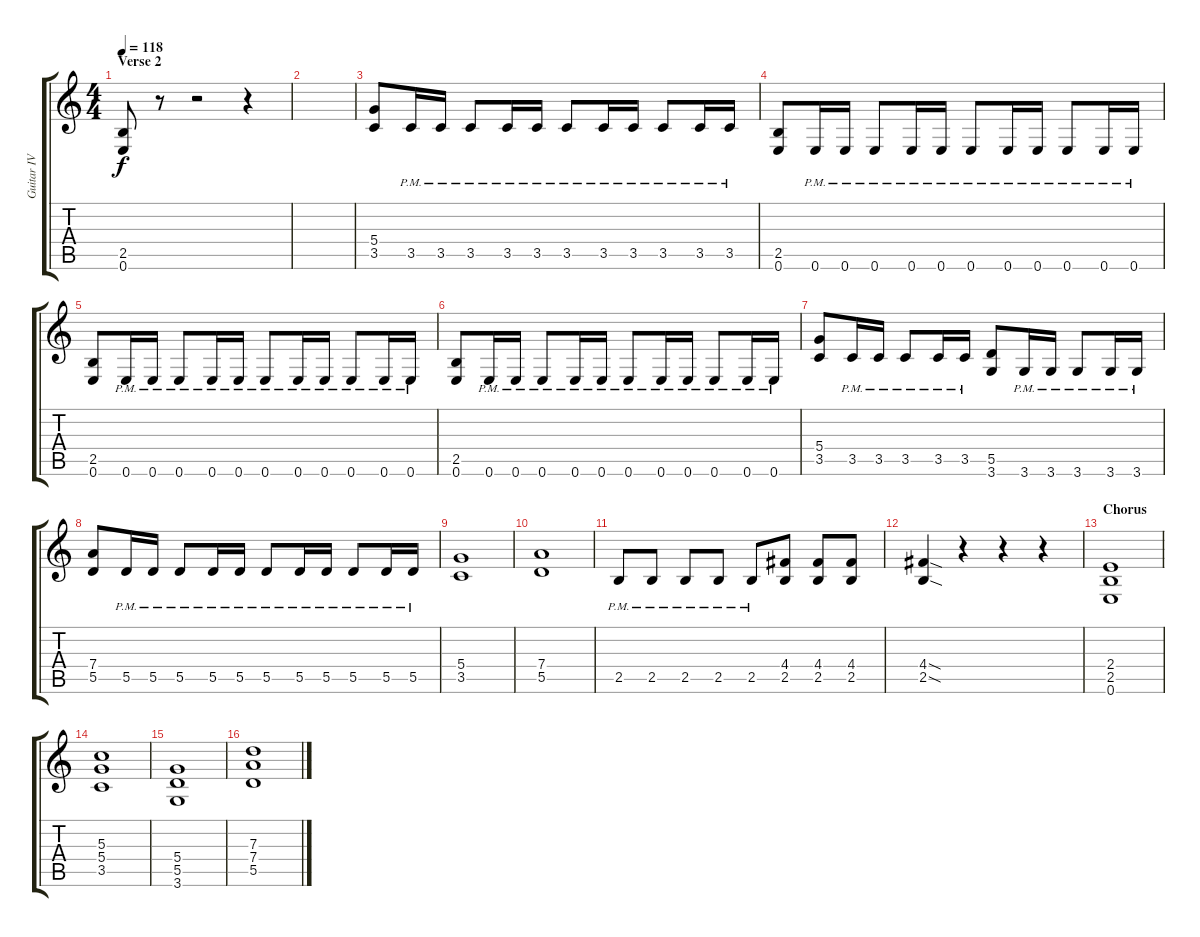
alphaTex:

\track ("Guitar IV" "Guitar IV") {instrument distortionguitar}
\staff {score tabs}
\tuning (E4 B3 G3 D3 A2 E2) {hide}
\ts (4 4)
\section ("" "Verse 2")
\tempo 118
\clef g2
\ks c
(2.5 0.6).8{dy f} r.8 r.2 r.4 |
|
(5.4 3.5).8 3.5{pm}.16 3.5{pm}.16 3.5{pm}.8 3.5{pm}.16 3.5{pm}.16 3.5{pm}.8 3.5{pm}.16 3.5{pm}.16 3.5{pm}.8 3.5{pm}.16 3.5{pm}.16 |
(2.5 0.6).8 0.6{pm}.16 0.6{pm}.16 0.6{pm}.8 0.6{pm}.16 0.6{pm}.16 0.6{pm}.8 0.6{pm}.16 0.6{pm}.16 0.6{pm}.8 0.6{pm}.16 0.6{pm}.16 |
(2.5 0.6).8 0.6{pm}.16 0.6{pm}.16 0.6{pm}.8 0.6{pm}.16 0.6{pm}.16 0.6{pm}.8 0.6{pm}.16 0.6{pm}.16 0.6{pm}.8 0.6{pm}.16 0.6{pm}.16 |
(2.5 0.6).8 0.6{pm}.16 0.6{pm}.16 0.6{pm}.8 0.6{pm}.16 0.6{pm}.16 0.6{pm}.8 0.6{pm}.16 0.6{pm}.16 0.6{pm}.8 0.6{pm}.16 0.6{pm}.16 |
(5.4 3.5).8 3.5{pm}.16 3.5{pm}.16 3.5{pm}.8 3.5{pm}.16 3.5{pm}.16 (5.5 3.6).8 3.6{pm}.16 3.6{pm}.16 3.6{pm}.8 3.6{pm}.16 3.6{pm}.16 |
(7.4 5.5).8 5.5{pm}.16 5.5{pm}.16 5.5{pm}.8 5.5{pm}.16 5.5{pm}.16 5.5{pm}.8 5.5{pm}.16 5.5{pm}.16 5.5{pm}.8 5.5{pm}.16 5.5{pm}.16 |
(5.4 3.5).1 |
(7.4 5.5).1 |
2.5{pm}.8 2.5{pm}.8 2.5{pm}.8 2.5{pm}.8 2.5{pm}.8 (4.4 2.5).8 (4.4 2.5).8 (4.4 2.5).8 |
(4.4{sod} 2.5{sod}).4 r.4 r.4 r.4 |
\section ("" "Chorus")
(2.4 2.5 0.6).1 |
(5.3 5.4 3.5).1 |
(5.4 5.5 3.6).1 |
(7.3 7.4 5.5).1
